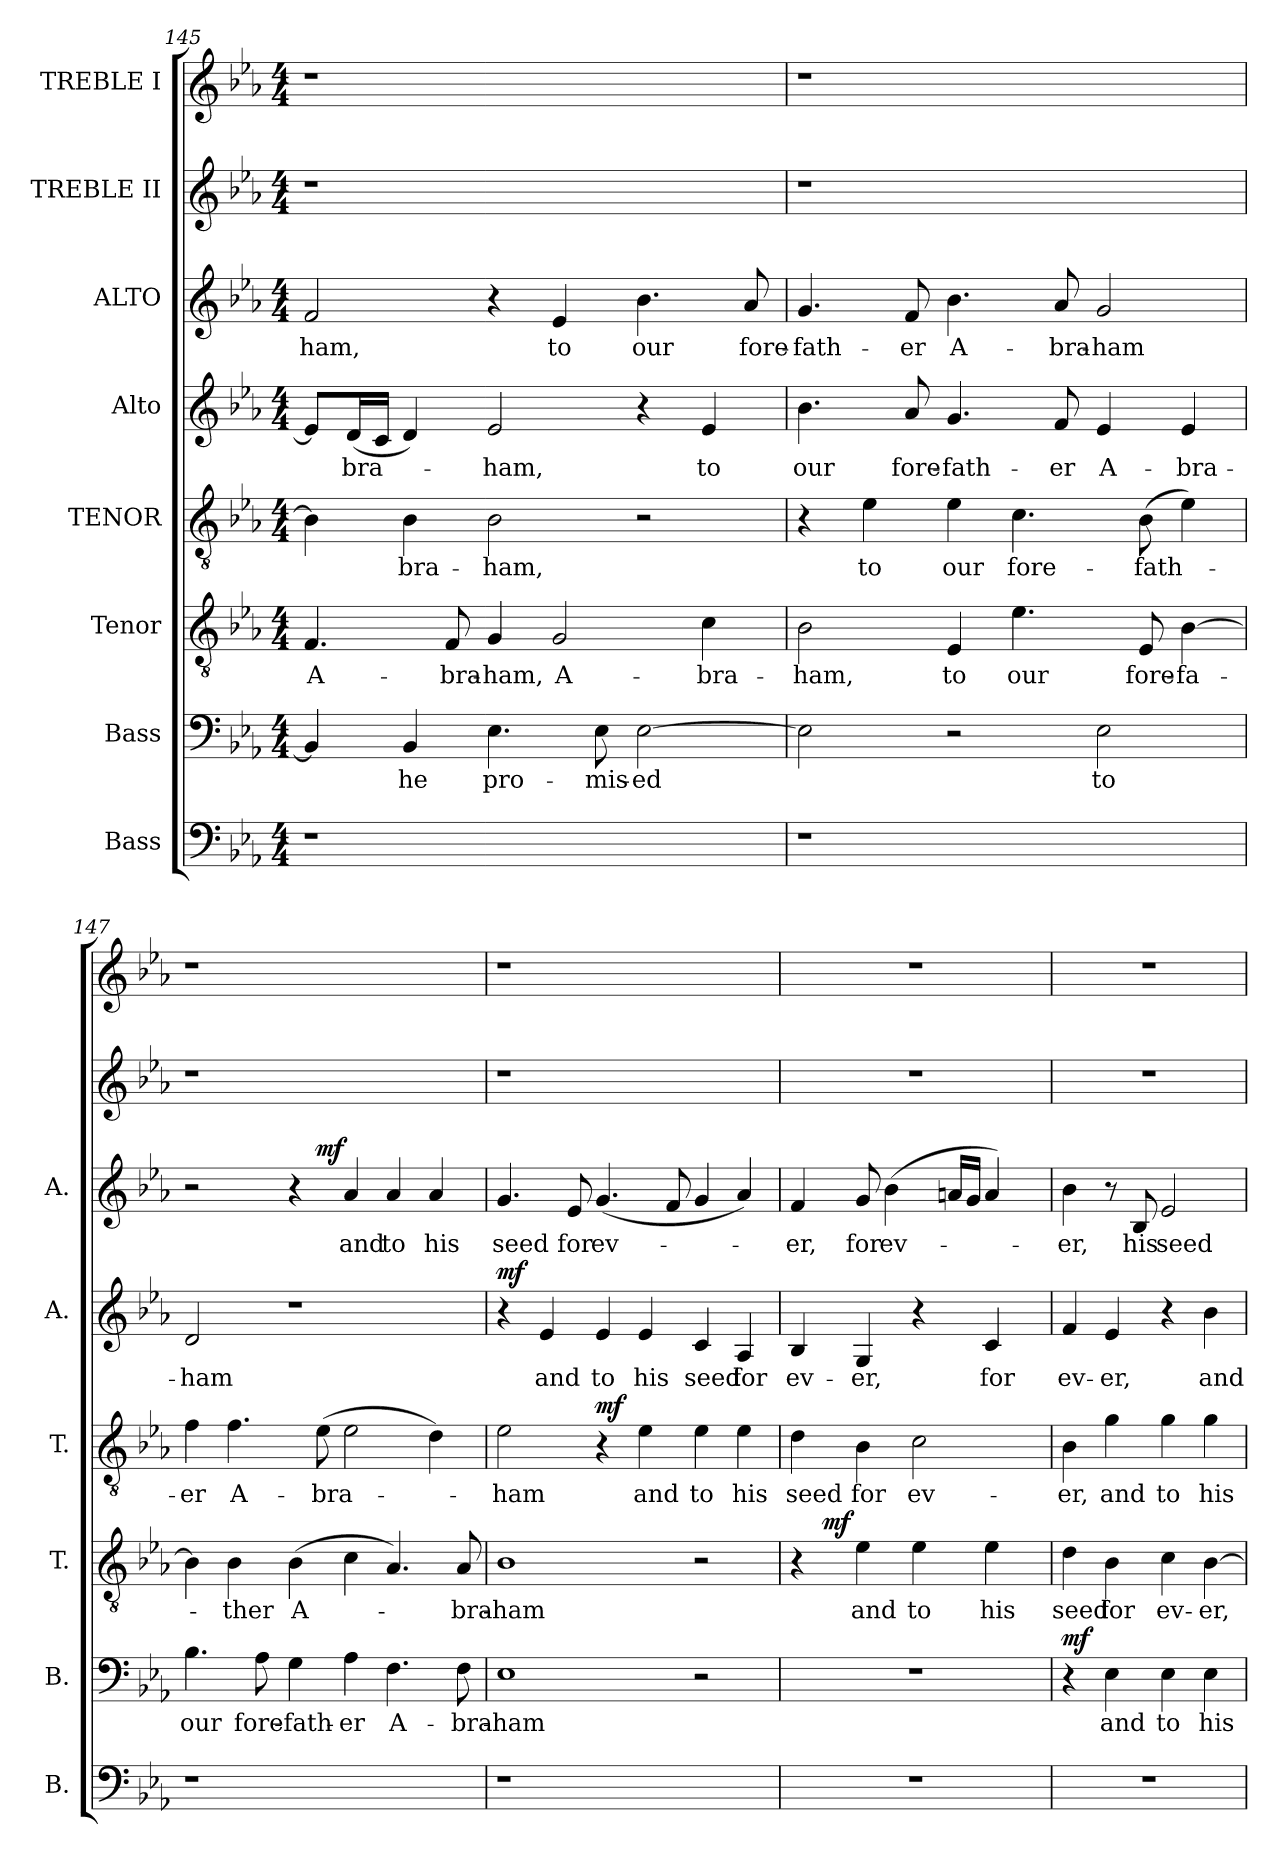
**kern	**kern	**text	**dynam	**kern	**text	**dynam	**kern	**text	**dynam	**kern	**text	**dynam	**kern	**text	**dynam	**kern	**kern
*part8	*part7	*part7	*part7	*part6	*part6	*part6	*part5	*part5	*part5	*part4	*part4	*part4	*part3	*part3	*part3	*part2	*part1
*staff8	*staff7	*staff7	*staff7	*staff6	*staff6	*staff6	*staff5	*staff5	*staff5	*staff4	*staff4	*staff4	*staff3	*staff3	*staff3	*staff2	*staff1
*I"Bass	*I"Bass	*	*	*I"Tenor	*	*	*I"TENOR	*	*	*I"Alto	*	*	*I"ALTO	*	*	*I"TREBLE II	*I"TREBLE I
*I'B.	*I'B.	*	*	*I'T.	*	*	*I'T.	*	*	*I'A.	*	*	*I'A.	*	*	*	*
!!LO:LB:g=z
*clefF4	*clefF4	*	*	*clefGv2	*	*	*clefGv2	*	*	*clefG2	*	*	*clefG2	*	*	*clefG2	*clefG2
*	*	*	*	*ITrd7c12	*	*	*ITrd7c12	*	*	*	*	*	*	*	*	*	*
*k[b-e-a-]	*k[b-e-a-]	*	*	*k[b-e-a-]	*	*	*k[b-e-a-]	*	*	*k[b-e-a-]	*	*	*k[b-e-a-]	*	*	*k[b-e-a-]	*k[b-e-a-]
*E-:	*E-:	*	*	*E-:	*	*	*E-:	*	*	*E-:	*	*	*E-:	*	*	*E-:	*E-:
*M4/4	*M4/4	*	*	*M4/4	*	*	*M4/4	*	*	*M4/4	*	*	*M4/4	*	*	*M4/4	*M4/4
=145	=145	=145	=145	=145	=145	=145	=145	=145	=145	=145	=145	=145	=145	=145	=145	=145	=145
!LO:N:vis=1	!	!	!	!	!	!	!	!	!	!	!	!	!	!	!	!	!
!	!	!	!	!	!LO:LY:b:color=#000000	!	!	!	!	!	!	!	!	!	!	!	!
!	!	!	!	!	!	!	!	!	!	!	!	!	!	!LO:LY:b:color=#000000	!	!LO:N:vis=1	!LO:N:vis=1
1r	4BB-i/]	.	.	4.FFi/	A-	.	4BB-i\]	.	.	8e-i/L]	.	.	2fi/	-ham,	.	1r	1r
!	!	!	!	!	!	!	!	!	!	!	!LO:LY:b:color=#000000	!	!	!	!	!	!
.	.	.	.	.	.	.	.	.	.	(16di/L	-bra-	.	.	.	.	.	.
.	.	.	.	.	.	.	.	.	.	16ci/JJ	.	.	.	.	.	.	.
!	!	!LO:LY:b:color=#000000	!	!	!	!	!	!	!	!	!	!	!	!	!	!	!
!	!	!	!	!	!	!	!	!LO:LY:b:color=#000000	!	!	!	!	!	!	!	!	!
.	4BB-i/	he	.	.	.	.	4BB-i\	-bra-	.	4di/)	.	.	.	.	.	.	.
!	!	!	!	!	!LO:LY:b:color=#000000	!	!	!	!	!	!	!	!	!	!	!	!
.	.	.	.	8FFi/	-bra-	.	.	.	.	.	.	.	.	.	.	.	.
!	!	!LO:LY:b:color=#000000	!	!	!	!	!	!	!	!	!	!	!	!	!	!	!
!	!	!	!	!	!LO:LY:b:color=#000000	!	!	!	!	!	!	!	!	!	!	!	!
!	!	!	!	!	!	!	!	!LO:LY:b:color=#000000	!	!	!	!	!	!	!	!	!
!	!	!	!	!	!	!	!	!	!	!	!LO:LY:b:color=#000000	!	!	!	!	!	!
.	4.E-i\	pro-	.	4GGi/	-ham,	.	2BB-i\	-ham,	.	2e-i/	-ham,	.	4r	.	.	.	.
!	!	!	!	!	!LO:LY:b:color=#000000	!	!	!	!	!	!	!	!	!	!	!	!
!	!	!	!	!	!	!	!	!	!	!	!	!	!	!LO:LY:b:color=#000000	!	!	!
.	.	.	.	2GGi/	A-	.	.	.	.	.	.	.	4e-i/	to	.	.	.
!	!	!LO:LY:b:color=#000000	!	!	!	!	!	!	!	!	!	!	!	!	!	!	!
.	8E-i\	-mis-	.	.	.	.	.	.	.	.	.	.	.	.	.	.	.
!	!	!LO:LY:b:color=#000000	!	!	!	!	!	!	!	!	!	!	!	!	!	!	!
!	!	!	!	!	!	!	!	!	!	!	!	!	!	!LO:LY:b:color=#000000	!	!	!
2ryy	[2E-i\	-ed	.	.	.	.	2r	.	.	4r	.	.	4.b-i\	our	.	2ryy	2ryy
!	!	!	!	!	!LO:LY:b:color=#000000	!	!	!	!	!	!	!	!	!	!	!	!
!	!	!	!	!	!	!	!	!	!	!	!LO:LY:b:color=#000000	!	!	!	!	!	!
.	.	.	.	4Ci\	-bra-	.	.	.	.	4e-i/	to	.	.	.	.	.	.
!	!	!	!	!	!	!	!	!	!	!	!	!	!	!LO:LY:b:color=#000000	!	!	!
.	.	.	.	.	.	.	.	.	.	.	.	.	8a-i/	fore-	.	.	.
=146	=146	=146	=146	=146	=146	=146	=146	=146	=146	=146	=146	=146	=146	=146	=146	=146	=146
!LO:N:vis=1	!	!	!	!	!	!	!	!	!	!	!	!	!	!	!	!	!
!	!	!	!	!	!LO:LY:b:color=#000000	!	!	!	!	!	!	!	!	!	!	!	!
!	!	!	!	!	!	!	!	!	!	!	!LO:LY:b:color=#000000	!	!	!	!	!	!
!	!	!	!	!	!	!	!	!	!	!	!	!	!	!LO:LY:b:color=#000000	!	!LO:N:vis=1	!LO:N:vis=1
1r	2E-i\]	.	.	2BB-i\	-ham,	.	4r	.	.	4.b-i\	our	.	4.gi/	-fath-	.	1r	1r
!	!	!	!	!	!	!	!	!LO:LY:b:color=#000000	!	!	!	!	!	!	!	!	!
.	.	.	.	.	.	.	4E-i\	to	.	.	.	.	.	.	.	.	.
!	!	!	!	!	!	!	!	!	!	!	!LO:LY:b:color=#000000	!	!	!	!	!	!
!	!	!	!	!	!	!	!	!	!	!	!	!	!	!LO:LY:b:color=#000000	!	!	!
.	.	.	.	.	.	.	.	.	.	8a-i/	fore-	.	8fi/	-er	.	.	.
!	!	!	!	!	!LO:LY:b:color=#000000	!	!	!	!	!	!	!	!	!	!	!	!
!	!	!	!	!	!	!	!	!LO:LY:b:color=#000000	!	!	!	!	!	!	!	!	!
!	!	!	!	!	!	!	!	!	!	!	!LO:LY:b:color=#000000	!	!	!	!	!	!
!	!	!	!	!	!	!	!	!	!	!	!	!	!	!LO:LY:b:color=#000000	!	!	!
.	2r	.	.	4EE-i/	to	.	4E-i\	our	.	4.gi/	-fath-	.	4.b-i\	A-	.	.	.
!	!	!	!	!	!LO:LY:b:color=#000000	!	!	!	!	!	!	!	!	!	!	!	!
!	!	!	!	!	!	!	!	!LO:LY:b:color=#000000	!	!	!	!	!	!	!	!	!
.	.	.	.	4.E-i\	our	.	4.Ci\	fore-	.	.	.	.	.	.	.	.	.
!	!	!	!	!	!	!	!	!	!	!	!LO:LY:b:color=#000000	!	!	!	!	!	!
!	!	!	!	!	!	!	!	!	!	!	!	!	!	!LO:LY:b:color=#000000	!	!	!
.	.	.	.	.	.	.	.	.	.	8fi/	-er	.	8a-i/	-bra-	.	.	.
!	!	!LO:LY:b:color=#000000	!	!	!	!	!	!	!	!	!	!	!	!	!	!	!
!	!	!	!	!	!	!	!	!	!	!	!LO:LY:b:color=#000000	!	!	!	!	!	!
!	!	!	!	!	!	!	!	!	!	!	!	!	!	!LO:LY:b:color=#000000	!	!	!
2ryy	2E-i\	to	.	.	.	.	.	.	.	4e-i/	A-	.	2gi/	-ham	.	2ryy	2ryy
!	!	!	!	!	!LO:LY:b:color=#000000	!	!	!	!	!	!	!	!	!	!	!	!
!	!	!	!	!	!	!	!	!LO:LY:b:color=#000000	!	!	!	!	!	!	!	!	!
.	.	.	.	8EE-i/	fore-	.	(8BB-i\	-fath-	.	.	.	.	.	.	.	.	.
!	!	!	!	!	!LO:LY:b:color=#000000	!	!	!	!	!	!	!	!	!	!	!	!
!	!	!	!	!	!	!	!	!	!	!	!LO:LY:b:color=#000000	!	!	!	!	!	!
.	.	.	.	[4BB-i\	-fa-	.	4E-i\)	.	.	4e-i/	-bra-	.	.	.	.	.	.
=147	=147	=147	=147	=147	=147	=147	=147	=147	=147	=147	=147	=147	=147	=147	=147	=147	=147
!LO:N:vis=1	!	!	!	!	!	!	!	!	!	!	!	!	!	!	!	!	!
!	!	!LO:LY:b:color=#000000	!	!	!	!	!	!	!	!	!	!	!	!	!	!	!
!	!	!	!	!	!	!	!	!LO:LY:b:color=#000000	!	!	!	!	!	!	!	!	!
!	!	!	!	!	!	!	!	!	!	!	!LO:LY:b:color=#000000	!	!	!	!	!LO:N:vis=1	!LO:N:vis=1
*	*	*	*	*	*	*	*	*	*	*	*	*	*^	*	*	*	*
1r	4.B-i\	our	.	4BB-i\]	.	.	4Fi\	-er	.	2di/	-ham	.	2r	2ryy	.	.	1r	1r
!	!	!	!	!	!LO:LY:b:color=#000000	!	!	!	!	!	!	!	!	!	!	!	!	!
!	!	!	!	!	!	!	!	!LO:LY:b:color=#000000	!	!	!	!	!	!	!	!	!	!
.	.	.	.	4BB-i\	-ther	.	4.Fi\	A-	.	.	.	.	.	.	.	.	.	.
!	!	!LO:LY:b:color=#000000	!	!	!	!	!	!	!	!	!	!	!	!	!	!	!	!
.	8A-i\	fore-	.	.	.	.	.	.	.	.	.	.	.	.	.	.	.	.
!	!	!LO:LY:b:color=#000000	!	!	!	!	!	!	!	!	!	!	!	!	!	!	!	!
!	!	!	!	!	!LO:LY:b:color=#000000	!	!	!	!	!	!	!	!	!	!	!	!	!
.	4Gi\	-fath-	.	(4BB-i\	A-	.	.	.	.	1r	.	.	4r	8ryy	.	.	.	.
!	!	!	!	!	!	!	!	!LO:LY:b:color=#000000	!	!	!	!	!	!	!	!	!	!
.	.	.	.	.	.	.	(8E-i\	-bra-	.	.	.	.	.	2..ryy	.	mf	.	.
!	!	!LO:LY:b:color=#000000	!	!	!	!	!	!	!	!	!	!	!	!	!	!	!	!
!	!	!	!	!	!	!	!	!	!	!	!	!	!	!	!LO:LY:b:color=#000000	!	!	!
.	4A-i\	-er	.	4Ci\	.	.	2E-i\	.	.	.	.	.	4a-i/	.	and	.	.	.
!	!	!LO:LY:b:color=#000000	!	!	!	!	!	!	!	!	!	!	!	!	!	!	!	!
!	!	!	!	!	!	!	!	!	!	!	!	!	!	!	!LO:LY:b:color=#000000	!	!	!
2ryy	4.Fi\	A-	.	4.AA-i/)	.	.	.	.	.	.	.	.	4a-i/	.	to	.	2ryy	2ryy
!	!	!	!	!	!	!	!	!	!	!	!	!	!	!	!LO:LY:b:color=#000000	!	!	!
.	.	.	.	.	.	.	4Di\)	.	.	.	.	.	4a-i/	.	his	.	.	.
!	!	!LO:LY:b:color=#000000	!	!	!	!	!	!	!	!	!	!	!	!	!	!	!	!
!	!	!	!	!	!LO:LY:b:color=#000000	!	!	!	!	!	!	!	!	!	!	!	!	!
.	8Fi\	-bra-	.	8AA-i/	-bra-	.	.	.	.	.	.	.	.	.	.	.	.	.
!!LO:PB:g=z
=148	=148	=148	=148	=148	=148	=148	=148	=148	=148	=148	=148	=148	=148	=148	=148	=148	=148	=148
!LO:N:vis=1	!	!	!	!	!	!	!	!	!	!	!	!	!	!	!	!	!	!
*	*	*	*	*	*	*	*	*	*	*	*	*	*v	*v	*	*	*	*
*	*	*	*	*	*	*	*	*	*	*	*	*	*^	*	*	*	*
!	!	!LO:LY:b:color=#000000	!	!	!	!	!	!	!	!	!	!	!	!	!	!	!	!
*	*	*	*	*	*	*	*	*	*	*	*	*	*v	*v	*	*	*	*
*	*	*	*	*	*	*	*	*	*	*	*	*	*^	*	*	*	*
!	!	!	!	!	!LO:LY:b:color=#000000	!	!	!	!	!	!	!	!	!	!	!	!	!
*	*	*	*	*	*	*	*	*	*	*	*	*	*v	*v	*	*	*	*
*	*	*	*	*	*	*	*	*	*	*	*	*	*^	*	*	*	*
!	!	!	!	!	!	!	!	!LO:LY:b:color=#000000	!	!	!	!	!	!	!	!	!	!
*	*	*	*	*	*	*	*	*	*	*	*	*	*v	*v	*	*	*	*
*	*	*	*	*	*	*	*	*	*	*	*	*	*^	*	*	*	*
!	!	!	!	!	!	!	!	!	!	!	!	!	!	!	!LO:LY:b:color=#000000	!	!LO:N:vis=1	!LO:N:vis=1
*	*	*	*	*	*	*	*	*	*	*	*	*	*v	*v	*	*	*	*
1r	1E-i	-ham	.	1BB-i	-ham	.	2E-i\	-ham	.	4r	.	mf	4.gi/	seed	.	1r	1r
!	!	!	!	!	!	!	!	!	!	!	!LO:LY:b:color=#000000	!	!	!	!	!	!
.	.	.	.	.	.	.	.	.	.	4e-i/	and	.	.	.	.	.	.
!	!	!	!	!	!	!	!	!	!	!	!	!	!	!LO:LY:b:color=#000000	!	!	!
.	.	.	.	.	.	.	.	.	.	.	.	.	8e-i/	for	.	.	.
!	!	!	!	!	!	!	!	!	!	!	!LO:LY:b:color=#000000	!	!	!	!	!	!
!	!	!	!	!	!	!	!	!	!	!	!	!	!	!LO:LY:b:color=#000000	!	!	!
.	.	.	.	.	.	.	4r	.	mf	4e-i/	to	.	(4.gi/	ev-	.	.	.
!	!	!	!	!	!	!	!	!LO:LY:b:color=#000000	!	!	!	!	!	!	!	!	!
!	!	!	!	!	!	!	!	!	!	!	!LO:LY:b:color=#000000	!	!	!	!	!	!
.	.	.	.	.	.	.	4E-i\	and	.	4e-i/	his	.	.	.	.	.	.
.	.	.	.	.	.	.	.	.	.	.	.	.	8fi/	.	.	.	.
!	!	!	!	!	!	!	!	!LO:LY:b:color=#000000	!	!	!	!	!	!	!	!	!
!	!	!	!	!	!	!	!	!	!	!	!LO:LY:b:color=#000000	!	!	!	!	!	!
2ryy	2r	.	.	2r	.	.	4E-i\	to	.	4ci/	seed	.	4gi/	.	.	2ryy	2ryy
!	!	!	!	!	!	!	!	!LO:LY:b:color=#000000	!	!	!	!	!	!	!	!	!
!	!	!	!	!	!	!	!	!	!	!	!LO:LY:b:color=#000000	!	!	!	!	!	!
.	.	.	.	.	.	.	4E-i\	his	.	4A-i/	for	.	4a-i/)	.	.	.	.
=149	=149	=149	=149	=149	=149	=149	=149	=149	=149	=149	=149	=149	=149	=149	=149	=149	=149
!	!	!	!	!	!	!	!	!LO:LY:b:color=#000000	!	!	!	!	!	!	!	!	!
!	!	!	!	!	!	!	!	!	!	!	!LO:LY:b:color=#000000	!	!	!	!	!	!
!	!	!	!	!	!	!	!	!	!	!	!	!	!	!LO:LY:b:color=#000000	!	!	!
*	*	*	*	*^	*	*	*	*	*	*	*	*	*	*	*	*	*
1r	1r	.	.	4r	16ryy	.	.	4Di\	seed	.	4B-i/	ev-	.	4fi/	-er,	.	1r	1r
.	.	.	.	.	64ryy	.	.	.	.	.	.	.	.	.	.	.	.	.
.	.	.	.	.	128ryy	.	.	.	.	.	.	.	.	.	.	.	.	.
.	.	.	.	.	1024ryy	.	.	.	.	.	.	.	.	.	.	.	.	.
.	.	.	.	.	2ryy	.	mf	.	.	.	.	.	.	.	.	.	.	.
!	!	!	!	!	!	!LO:LY:b:color=#000000	!	!	!	!	!	!	!	!	!	!	!	!
!	!	!	!	!	!	!	!	!	!LO:LY:b:color=#000000	!	!	!	!	!	!	!	!	!
!	!	!	!	!	!	!	!	!	!	!	!	!LO:LY:b:color=#000000	!	!	!	!	!	!
!	!	!	!	!	!	!	!	!	!	!	!	!	!	!	!LO:LY:b:color=#000000	!	!	!
.	.	.	.	4E-i\	.	and	.	4BB-i\	for	.	4Gi/	-er,	.	8gi/	for	.	.	.
!	!	!	!	!	!	!	!	!	!	!	!	!	!	!	!LO:LY:b:color=#000000	!	!	!
.	.	.	.	.	.	.	.	.	.	.	.	.	.	(4b-i\	ev-	.	.	.
!	!	!	!	!	!	!LO:LY:b:color=#000000	!	!	!	!	!	!	!	!	!	!	!	!
!	!	!	!	!	!	!	!	!	!LO:LY:b:color=#000000	!	!	!	!	!	!	!	!	!
.	.	.	.	4E-i\	.	to	.	2Ci\	ev-	.	4r	.	.	.	.	.	.	.
.	.	.	.	.	4ryy	.	.	.	.	.	.	.	.	.	.	.	.	.
.	.	.	.	.	.	.	.	.	.	.	.	.	.	16ani/LL	.	.	.	.
.	.	.	.	.	.	.	.	.	.	.	.	.	.	16gi/JJ	.	.	.	.
!	!	!	!	!	!	!LO:LY:b:color=#000000	!	!	!	!	!	!	!	!	!	!	!	!
!	!	!	!	!	!	!	!	!	!	!	!	!LO:LY:b:color=#000000	!	!	!	!	!	!
.	.	.	.	4E-i\	.	his	.	.	.	.	4ci/	for	.	4ai/)	.	.	.	.
.	.	.	.	.	8ryy	.	.	.	.	.	.	.	.	.	.	.	.	.
.	.	.	.	.	32ryy	.	.	.	.	.	.	.	.	.	.	.	.	.
.	.	.	.	.	256..ryy	.	.	.	.	.	.	.	.	.	.	.	.	.
*	*	*	*	*v	*v	*	*	*	*	*	*	*	*	*	*	*	*	*
=150	=150	=150	=150	=150	=150	=150	=150	=150	=150	=150	=150	=150	=150	=150	=150	=150	=150
*	*	*	*	*^	*	*	*	*	*	*	*	*	*	*	*	*	*
!	!	!	!	!	!	!LO:LY:b:color=#000000	!	!	!	!	!	!	!	!	!	!	!	!
*	*	*	*	*v	*v	*	*	*	*	*	*	*	*	*	*	*	*	*
*	*	*	*	*^	*	*	*	*	*	*	*	*	*	*	*	*	*
!	!	!	!	!	!	!	!	!	!LO:LY:b:color=#000000	!	!	!	!	!	!	!	!	!
*	*	*	*	*v	*v	*	*	*	*	*	*	*	*	*	*	*	*	*
*	*	*	*	*^	*	*	*	*	*	*	*	*	*	*	*	*	*
!	!	!	!	!	!	!	!	!	!	!	!	!LO:LY:b:color=#000000	!	!	!	!	!	!
*	*	*	*	*v	*v	*	*	*	*	*	*	*	*	*	*	*	*	*
*	*	*	*	*^	*	*	*	*	*	*	*	*	*	*	*	*	*
!	!	!	!	!	!	!	!	!	!	!	!	!	!	!	!LO:LY:b:color=#000000	!	!	!
*	*	*	*	*v	*v	*	*	*	*	*	*	*	*	*	*	*	*	*
1r	4r	.	mf	4Di\	seed	.	4BB-i\	-er,	.	4fi/	ev-	.	4b-i\	-er,	.	1r	1r
!	!	!LO:LY:b:color=#000000	!	!	!	!	!	!	!	!	!	!	!	!	!	!	!
!	!	!	!	!	!LO:LY:b:color=#000000	!	!	!	!	!	!	!	!	!	!	!	!
!	!	!	!	!	!	!	!	!LO:LY:b:color=#000000	!	!	!	!	!	!	!	!	!
!	!	!	!	!	!	!	!	!	!	!	!LO:LY:b:color=#000000	!	!	!	!	!	!
.	4E-i\	and	.	4BB-i\	for	.	4Gi\	and	.	4e-i/	-er,	.	8r	.	.	.	.
!	!	!	!	!	!	!	!	!	!	!	!	!	!	!LO:LY:b:color=#000000	!	!	!
.	.	.	.	.	.	.	.	.	.	.	.	.	8B-i/	his	.	.	.
!	!	!LO:LY:b:color=#000000	!	!	!	!	!	!	!	!	!	!	!	!	!	!	!
!	!	!	!	!	!LO:LY:b:color=#000000	!	!	!	!	!	!	!	!	!	!	!	!
!	!	!	!	!	!	!	!	!LO:LY:b:color=#000000	!	!	!	!	!	!	!	!	!
!	!	!	!	!	!	!	!	!	!	!	!	!	!	!LO:LY:b:color=#000000	!	!	!
.	4E-i\	to	.	4Ci\	ev-	.	4Gi\	to	.	4r	.	.	2e-i/	seed	.	.	.
!	!	!LO:LY:b:color=#000000	!	!	!	!	!	!	!	!	!	!	!	!	!	!	!
!	!	!	!	!	!LO:LY:b:color=#000000	!	!	!	!	!	!	!	!	!	!	!	!
!	!	!	!	!	!	!	!	!LO:LY:b:color=#000000	!	!	!	!	!	!	!	!	!
!	!	!	!	!	!	!	!	!	!	!	!LO:LY:b:color=#000000	!	!	!	!	!	!
.	4E-i\	his	.	[4BB-i\	-er,	.	4Gi\	his	.	4b-i\	and	.	.	.	.	.	.
=	=	=	=	=	=	=	=	=	=	=	=	=	=	=	=	=	=
*-	*-	*-	*-	*-	*-	*-	*-	*-	*-	*-	*-	*-	*-	*-	*-	*-	*-
